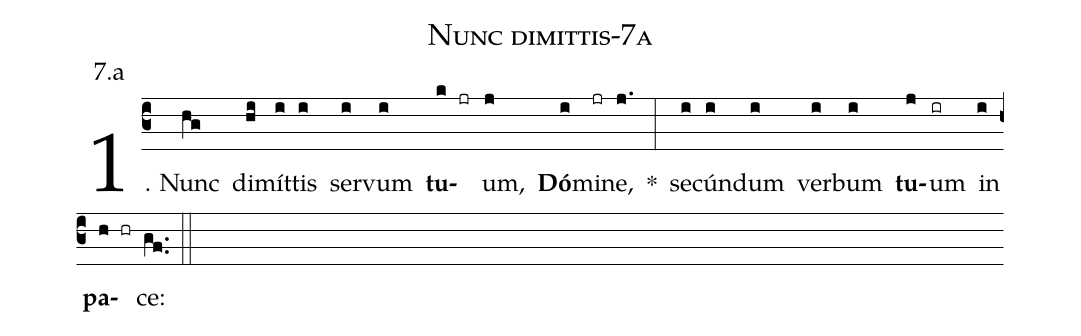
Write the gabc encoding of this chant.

name: Nunc dimittis-7a;
annotation: 7.a;
%%
(c3)1. Nunc(hg) di(hi)mít(i)tis(i) ser(i)vum(i) <b>tu</b>(k jr)um,(j) <b>Dó</b>(i)mi(jr)ne,(j.) *(:) se(i)cún(i)dum(i) ver(i)bum(i) <b>tu</b>(j)um(ir) in(i) <b>pa</b>(h hr)ce:(gf..) (::)
